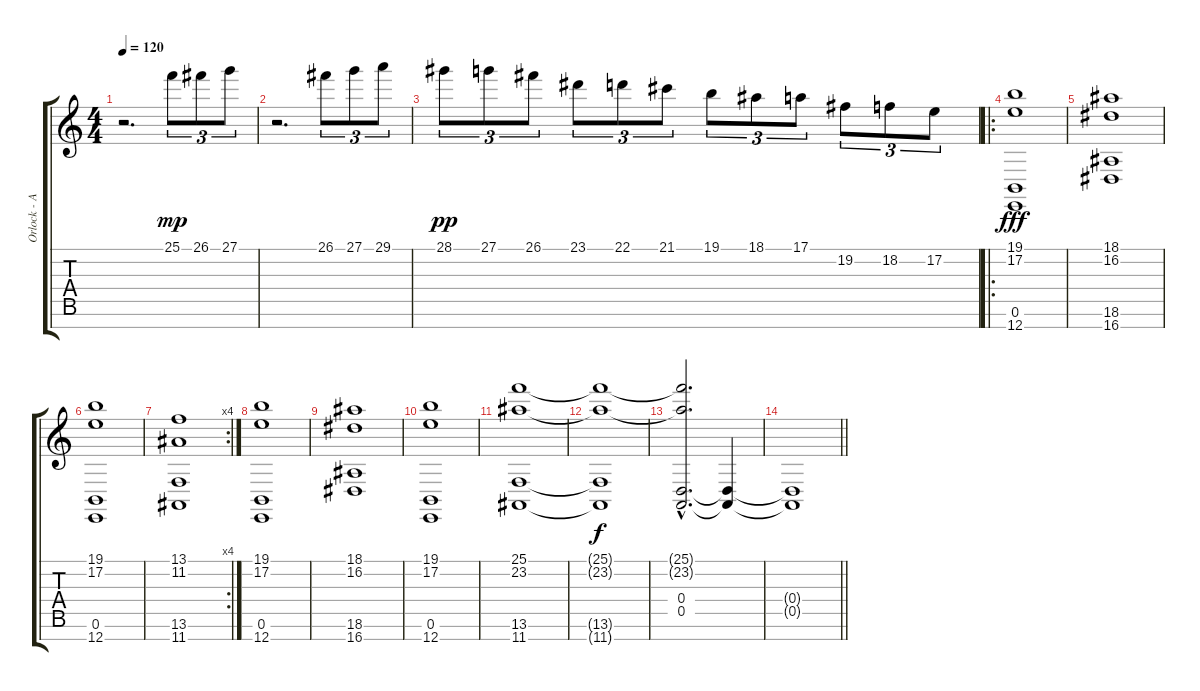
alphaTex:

\track ("Orlock - Atmosphere" "Orlock - A") {instrument musicbox}
\staff {score tabs}
\tuning (E4 B3 G3 D3 A2 E2 B1) {hide}
\ts (4 4)
\tempo 120
\clef g2
\ks c
r.2{d dy mp volume 16 balance 10} 25.1.8{tu (3 2)} 26.1.8{tu (3 2)} 27.1.8{tu (3 2)} |
r.2{d balance 8} 26.1.8{tu (3 2)} 27.1.8{tu (3 2)} 29.1.8{tu (3 2)} |
28.1.8{tu (3 2) dy pp balance 0 instrument fx3crystal} 27.1.8{tu (3 2)} 26.1.8{tu (3 2)} 23.1.8{tu (3 2)} 22.1.8{tu (3 2)} 21.1.8{tu (3 2)} 19.1.8{tu (3 2)} 18.1.8{tu (3 2)} 17.1.8{tu (3 2)} 19.2.8{tu (3 2)} 18.2.8{tu (3 2)} 17.2.8{tu (3 2)} |
\ro
(19.1 17.2 0.6 12.7).1{dy fff instrument tremolostrings} |
(18.1 16.2 18.6 16.7).1{instrument tremolostrings} |
(19.1 17.2 0.6 12.7).1{instrument tremolostrings} |
\rc 4
(13.1 11.2 13.6 11.7).1{instrument tremolostrings} |
(19.1 17.2 0.6 12.7).1{instrument tremolostrings} |
(18.1 16.2 18.6 16.7).1{instrument tremolostrings} |
(19.1 17.2 0.6 12.7).1{instrument tremolostrings} |
(25.1 23.2 13.6 11.7).1{instrument tremolostrings} |
(25.1{t} 23.2{t} 13.6{t} 11.7{t}).1{dy f} |
(25.1{hac t} 23.2{hac t} 0.4{hac} 0.5{hac}).2{d} (0.4{t} 0.5{t}).4 |
\barLineRight lightlight
(0.4{t} 0.5{t}).1
